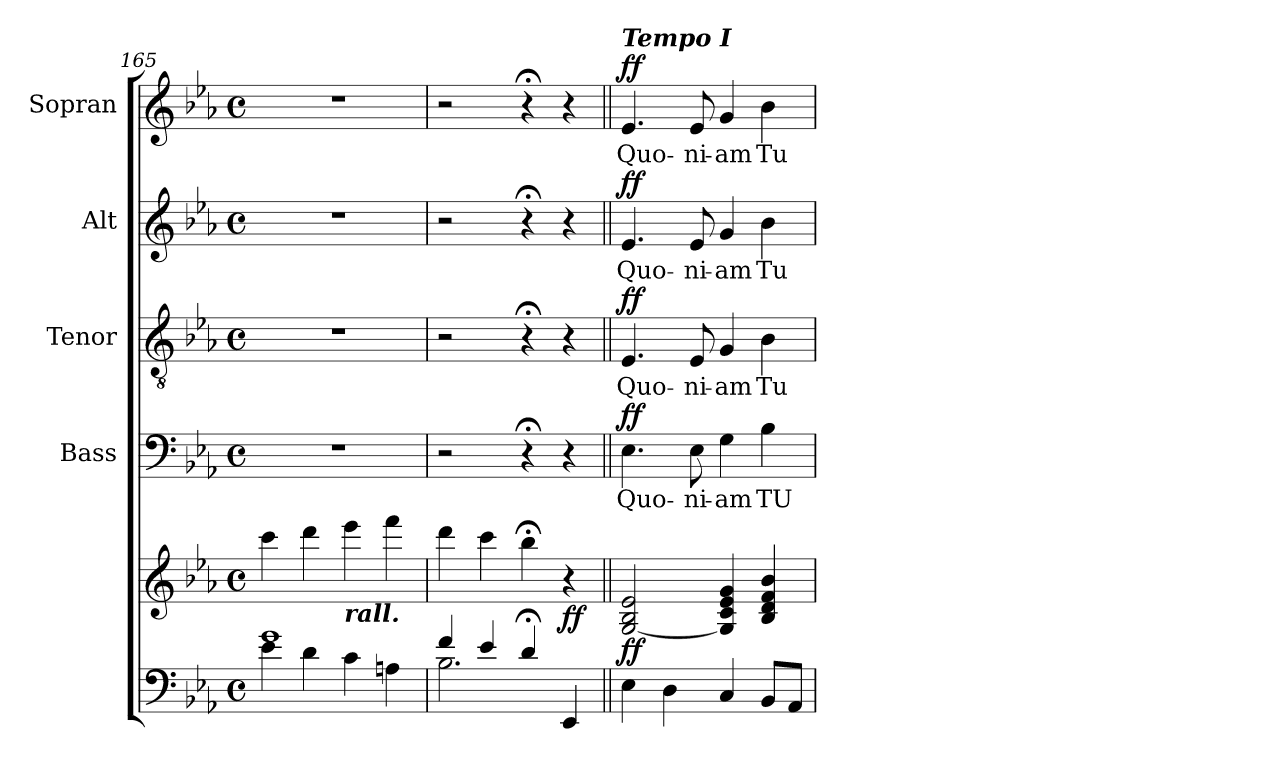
**kern	**kern	**dynam	**kern	**text	**dynam	**kern	**text	**dynam	**kern	**text	**dynam	**kern	**text	**dynam
*part5	*part5	*part5	*part4	*part4	*part4	*part3	*part3	*part3	*part2	*part2	*part2	*part1	*part1	*part1
*staff6	*staff5	*staff5/6	*staff4	*staff4	*staff4	*staff3	*staff3	*staff3	*staff2	*staff2	*staff2	*staff1	*staff1	*staff1
*	*	*	*I"Bass	*	*	*I"Tenor	*	*	*I"Alt	*	*	*I"Sopran	*	*
*	*	*	*I'B.	*	*	*I'T.	*	*	*I'A.	*	*	*I'S.	*	*
*clefF4	*clefG2	*	*clefF4	*	*	*clefGv2	*	*	*clefG2	*	*	*clefG2	*	*
*k[b-e-a-]	*k[b-e-a-]	*	*k[b-e-a-]	*	*	*k[b-e-a-]	*	*	*k[b-e-a-]	*	*	*k[b-e-a-]	*	*
*E-:	*E-:	*	*E-:	*	*	*E-:	*	*	*E-:	*	*	*E-:	*	*
*M4/4	*M4/4	*	*M4/4	*	*	*M4/4	*	*	*M4/4	*	*	*M4/4	*	*
*met(c)	*met(c)	*	*met(c)	*	*	*met(c)	*	*	*met(c)	*	*	*met(c)	*	*
=165	=165	=165	=165	=165	=165	=165	=165	=165	=165	=165	=165	=165	=165	=165
*^	*	*	*	*	*	*	*	*	*	*	*	*	*	*
1g	4e-\	4ccc\	.	1r	.	.	1r	.	.	1r	.	.	1r	.	.
.	4d\	4ddd\	.	.	.	.	.	.	.	.	.	.	.	.	.
!	!	!LO:TX:b:Bi:t=rall.	!	!	!	!	!	!	!	!	!	!	!	!	!
.	4c\	4eee-\	.	.	.	.	.	.	.	.	.	.	.	.	.
.	4An\	4fff\	.	.	.	.	.	.	.	.	.	.	.	.	.
=166	=166	=166	=166	=166	=166	=166	=166	=166	=166	=166	=166	=166	=166	=166	=166
4f/	2.B-\	4ddd\	.	2r	.	.	2r	.	.	2r	.	.	2r	.	.
4e-/	.	4ccc\	.	.	.	.	.	.	.	.	.	.	.	.	.
4d;</	.	4bb-;<\	.	4r;<	.	.	4r;<	.	.	4r;<	.	.	4r;<	.	.
!	!	!	!LO:DY:b	!	!	!	!	!	!	!	!	!	!	!	!
4EE-/	4ryy	4r	ff	4r	.	.	4r	.	.	4r	.	.	4r	.	.
=167||	=167||	=167||	=167||	=167||	=167||	=167||	=167||	=167||	=167||	=167||	=167||	=167||	=167||	=167||	=167||
!	!	!	!	!	!	!	!	!	!	!	!	!	!LO:TX:a:Bi:t=Tempo I	!	!
!	!	!	!LO:DY:b	!	!LO:LY:b	!LO:DY:a	!	!LO:LY:b	!LO:DY:a	!	!LO:LY:b	!LO:DY:a	!	!LO:LY:b	!LO:DY:a
*v	*v	*	*	*	*	*	*	*	*	*	*	*	*	*	*
4E-\	[2G/ 2B-/ 2e-/	ff	4.E-\	Quo-	ff	4.E-/	Quo-	ff	4.e-/	Quo-	ff	4.e-/	Quo-	ff
4D\	.	.	.	.	.	.	.	.	.	.	.	.	.	.
!	!	!	!	!LO:LY:b	!	!	!LO:LY:b	!	!	!LO:LY:b	!	!	!LO:LY:b	!
.	.	.	8E-\	-ni-	.	8E-/	-ni-	.	8e-/	-ni-	.	8e-/	-ni-	.
!	!	!	!	!LO:LY:b	!	!	!LO:LY:b	!	!	!LO:LY:b	!	!	!LO:LY:b	!
4C/	4G/] 4c/ 4e-/ 4g/	.	4G\	-am	.	4G/	-am	.	4g/	-am	.	4g/	-am	.
!	!	!	!	!LO:LY:b	!	!	!LO:LY:b	!	!	!LO:LY:b	!	!	!LO:LY:b	!
8BB-/L	4B-/ 4d/ 4f/ 4b-/	.	4B-\	TU	.	4B-\	Tu	.	4b-\	Tu	.	4b-\	Tu	.
8AA-/J	.	.	.	.	.	.	.	.	.	.	.	.	.	.
=	=	=	=	=	=	=	=	=	=	=	=	=	=	=
*-	*-	*-	*-	*-	*-	*-	*-	*-	*-	*-	*-	*-	*-	*-
